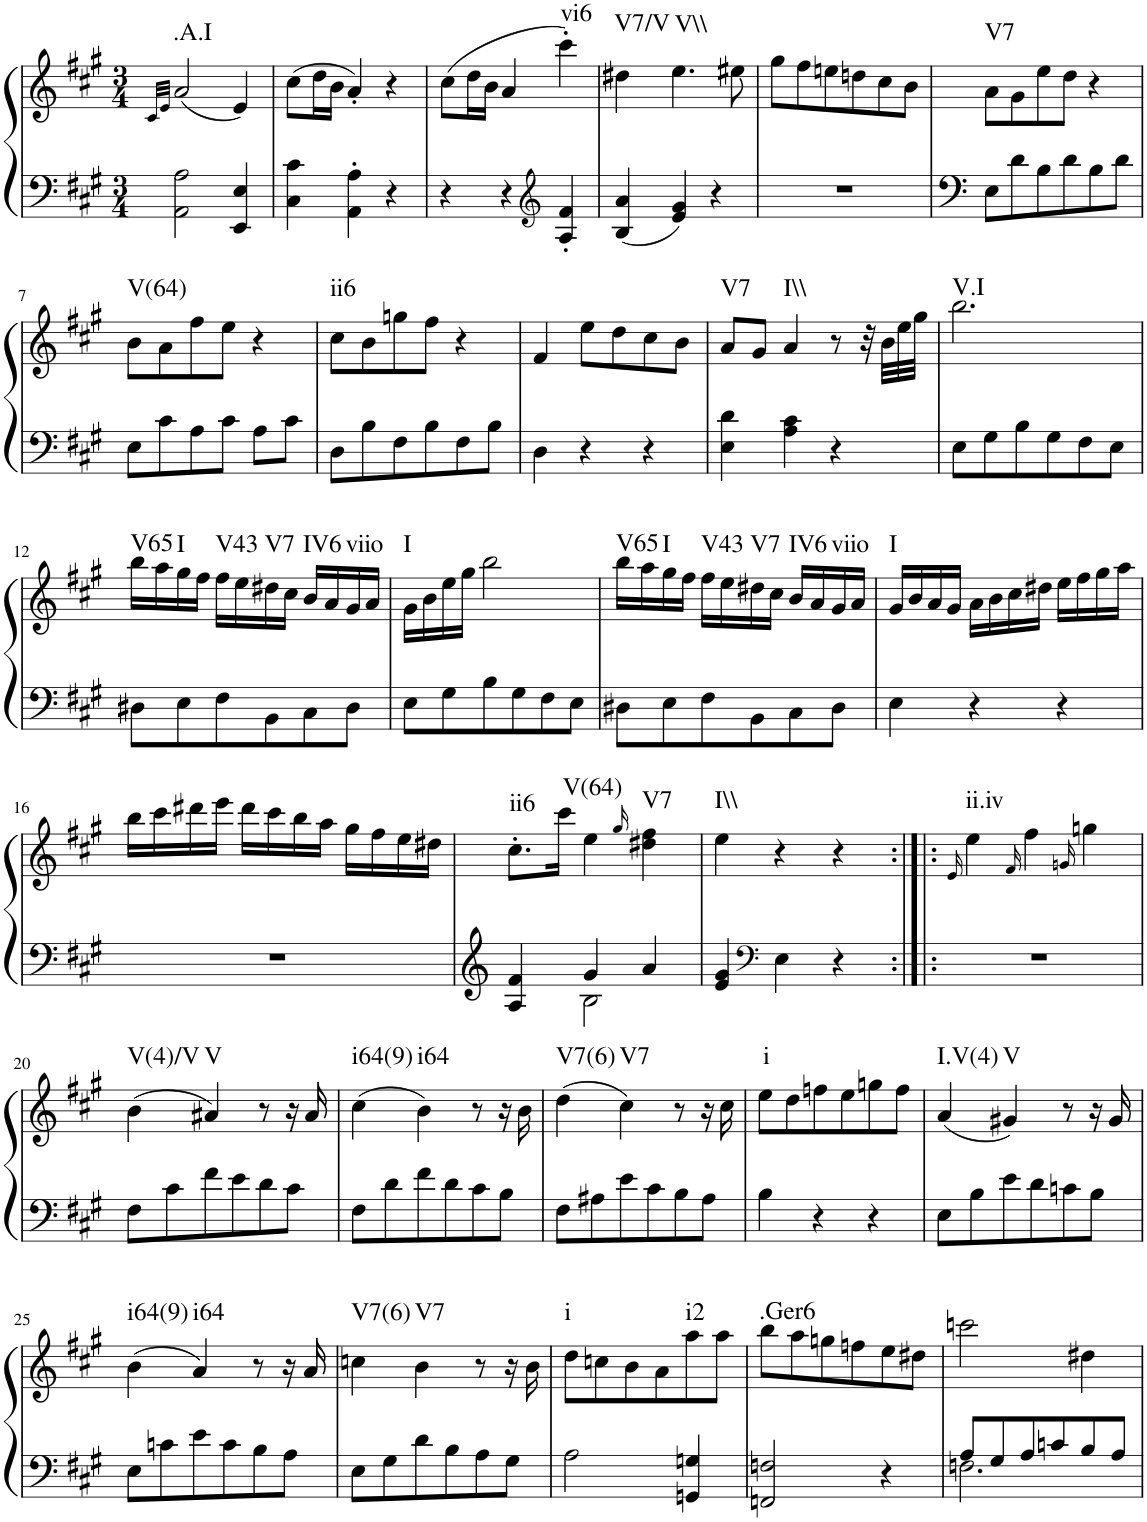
**kern	**kern	**harte
*part1	*part1	*part1
*staff2	*staff1	*
*I"Piano, Piano right	*	*
*I'Pno.	*	*
*clefF4	*clefG2	*
*k[f#c#g#]	*k[f#c#g#]	*
*M3/4	*M3/4	*
=1	=1	=1
.	32qc#/LLL	.
.	32qe/JJJ	.
!	!	!LO:H:kt=.A.I
2AA\ 2A\	(2a/	N
4EE/ 4E/	4e/)	.
=2	=2	=2
4C#\ 4c#\	(8cc#\L	.
.	16dd\L	.
.	16b\JJ	.
4AA\' 4A\'	4a'/)	.
4r	4r	.
=3	=3	=3
4r	(8cc#\L	.
.	16dd\L	.
.	16b\JJ	.
4r	4a/	.
*clefG2	*	*
!	!	!LO:H:kt=vi6
4A/' 4f#/'	4ccc#'\)	N
=4	=4	=4
!	!	!LO:H:kt=V7/V
4B/ 4a/	4dd#X\	N
!	!	!LO:H:kt=V\\
4e/ 4g#/	4.ee\	N
4r	.	.
.	8ee#X\	.
=5	=5	=5
2.r	8gg#\L	.
.	8ff#\	.
.	8een\	.
.	8ddn\	.
.	8cc#\	.
.	8b\J	.
=6	=6	=6
!	!	!LO:H:kt=V7
8E\L	8a\L	N
8d\	8g#\	.
8B\	8ee\	.
8d\	8dd\J	.
8B\	4r	.
8d\J	.	.
!!LO:LB:g=z
=7	=7	=7
!	!	!LO:H:kt=V(64)
8E\L	8b\L	N
8c#\	8a\	.
8A\	8ff#\	.
8c#\J	8ee\J	.
8A\L	4r	.
8c#\J	.	.
=8	=8	=8
!	!	!LO:H:kt=ii6
8D\L	8cc#\L	N
8B\	8b\	.
8F#\	8ggn\	.
8B\	8ff#\J	.
8F#\	4r	.
8B\J	.	.
=9	=9	=9
4D\	4f#/	.
4r	8ee\L	.
.	8dd\	.
4r	8cc#\	.
.	8b\J	.
=10	=10	=10
!	!	!LO:H:kt=V7
4E\ 4d\	8a/L	N
.	8g#/J	.
!	!	!LO:H:kt=I\\
4A\ 4c#\	4a/	N
4r	8r	.
.	32r	.
.	32b\LLL	.
.	32ee\	.
.	32gg#\JJJ	.
=11	=11	=11
!	!	!LO:H:kt=V.I
8E\L	2.bb\	N
8G#\	.	.
8B\	.	.
8G#\	.	.
8F#\	.	.
8E\J	.	.
!!LO:LB:g=z
=12	=12	=12
!	!	!LO:H:kt=V65
8D#X\L	16bb\LL	N
.	16aa\	.
!	!	!LO:H:kt=I
8E\	16gg#\	N
.	16ff#\JJ	.
!	!	!LO:H:kt=V43
8F#\	16ff#\LL	N
.	16ee\	.
!	!	!LO:H:kt=V7
8BB\	16dd#X\	N
.	16cc#\JJ	.
!	!	!LO:H:kt=IV6
8C#\	16b/LL	N
.	16a/	.
!	!	!LO:H:kt=viio
8D#\J	16g#/	N
.	16a/JJ	.
=13	=13	=13
!	!	!LO:H:kt=I
8E\L	16g#\LL	N
.	16b\	.
8G#\	16ee\	.
.	16gg#\JJ	.
8B\	2bb\	.
8G#\	.	.
8F#\	.	.
8E\J	.	.
=14	=14	=14
!	!	!LO:H:kt=V65
8D#X\L	16bb\LL	N
.	16aa\	.
!	!	!LO:H:kt=I
8E\	16gg#\	N
.	16ff#\JJ	.
!	!	!LO:H:kt=V43
8F#\	16ff#\LL	N
.	16ee\	.
!	!	!LO:H:kt=V7
8BB\	16dd#X\	N
.	16cc#\JJ	.
!	!	!LO:H:kt=IV6
8C#\	16b/LL	N
.	16a/	.
!	!	!LO:H:kt=viio
8D#\J	16g#/	N
.	16a/JJ	.
=15	=15	=15
!	!	!LO:H:kt=I
4E\	16g#/LL	N
.	16b/	.
.	16a/	.
.	16g#/JJ	.
4r	16a\LL	.
.	16b\	.
.	16cc#\	.
.	16dd#X\JJ	.
4r	16ee\LL	.
.	16ff#\	.
.	16gg#\	.
.	16aa\JJ	.
!!LO:LB:g=z
=16	=16	=16
2.r	16bb\LL	.
.	16ccc#\	.
.	16ddd#X\	.
.	16eee\JJ	.
.	16ddd#\LL	.
.	16ccc#\	.
.	16bb\	.
.	16aa\JJ	.
.	16gg#\LL	.
.	16ff#\	.
.	16ee\	.
.	16dd#X\JJ	.
=17	=17	=17
*^	*	*
!	!	!	!LO:H:kt=ii6
4A/ 4f#/	4ryy	8.cc#'\L	N
.	.	16ccc#\Jk	.
!	!	!	!LO:H:kt=V(64)
4g#/	2B\	4ee\	N
.	.	16qgg#/	.
!	!	!	!LO:H:kt=V7
4a/	.	4dd#X\ 4ff#\	N
*v	*v	*	*
=18	=18	=18
!	!	!LO:H:kt=I\\
4e/ 4g#/	4ee\	N
*clefF4	*	*
4E\	4r	.
4r	4r	.
=19:|!|:	=19:|!|:	=19:|!|:
.	16qe/	.
!	!	!LO:H:kt=ii.iv
2.r	4ee\	N
.	16qf#/	.
.	4ff#\	.
.	16qgn/	.
.	4ggn\	.
!!LO:LB:g=z
=20	=20	=20
!	!	!LO:H:kt=V(4)/V
8F#\L	(4b\	N
8c#\	.	.
!	!	!LO:H:kt=V
8f#\	4a#X/)	N
8e\	.	.
8d\	8r	.
8c#\J	16r	.
.	16a#/	.
=21	=21	=21
!	!	!LO:H:kt=i64(9)
8F#\L	(4cc#\	N
8d\	.	.
!	!	!LO:H:kt=i64
8f#\	4b\)	N
8d\	.	.
8c#\	8r	.
8B\J	16r	.
.	16b\	.
=22	=22	=22
!	!	!LO:H:kt=V7(6)
8F#\L	(4dd\	N
8A#X\	.	.
!	!	!LO:H:kt=V7
8e\	4cc#\)	N
8c#\	.	.
8B\	8r	.
8A#\J	16r	.
.	16cc#\	.
=23	=23	=23
!	!	!LO:H:kt=i
4B\	8ee\L	N
.	8dd\	.
4r	8ffn\	.
.	8ee\	.
4r	8ggn\	.
.	8ff\J	.
=24	=24	=24
!	!	!LO:H:kt=I.V(4)
8E\L	(4a/	N
8B\	.	.
!	!	!LO:H:kt=V
8e\	4g#X/)	N
8d\	.	.
8cn\	8r	.
8B\J	16r	.
.	16g#/	.
!!LO:LB:g=z
=25	=25	=25
!	!	!LO:H:kt=i64(9)
8E\L	(4b\	N
8cn\	.	.
!	!	!LO:H:kt=i64
8e\	4a/)	N
8c\	.	.
8B\	8r	.
8A\J	16r	.
.	16a/	.
=26	=26	=26
!	!	!LO:H:kt=V7(6)
8E\L	4ccn\	N
8G#\	.	.
!	!	!LO:H:kt=V7
8d\	4b\	N
8B\	.	.
8A\	8r	.
8G#\J	16r	.
.	16b\	.
=27	=27	=27
!	!	!LO:H:kt=i
2A\	8dd\L	N
.	8ccn\	.
.	8b\	.
.	8a\	.
!	!	!LO:H:kt=i2
4GGn/ 4Gn/	8aa\	N
.	8aa\J	.
=28	=28	=28
!	!	!LO:H:kt=.Ger6
2FFn/ 2Fn/	8bb\L	N
.	8aa\	.
.	8ggn\	.
.	8ffn\	.
4r	8ee\	.
.	8dd#X\J	.
=29	=29	=29
*^	*	*
8A/L	2.Fn\	2cccn\	.
8G#/	.	.	.
8A/	.	.	.
8cn/	.	.	.
8B/	.	4dd#X\	.
8A/J	.	.	.
*v	*v	*	*
=	=	=
*-	*-	*-
